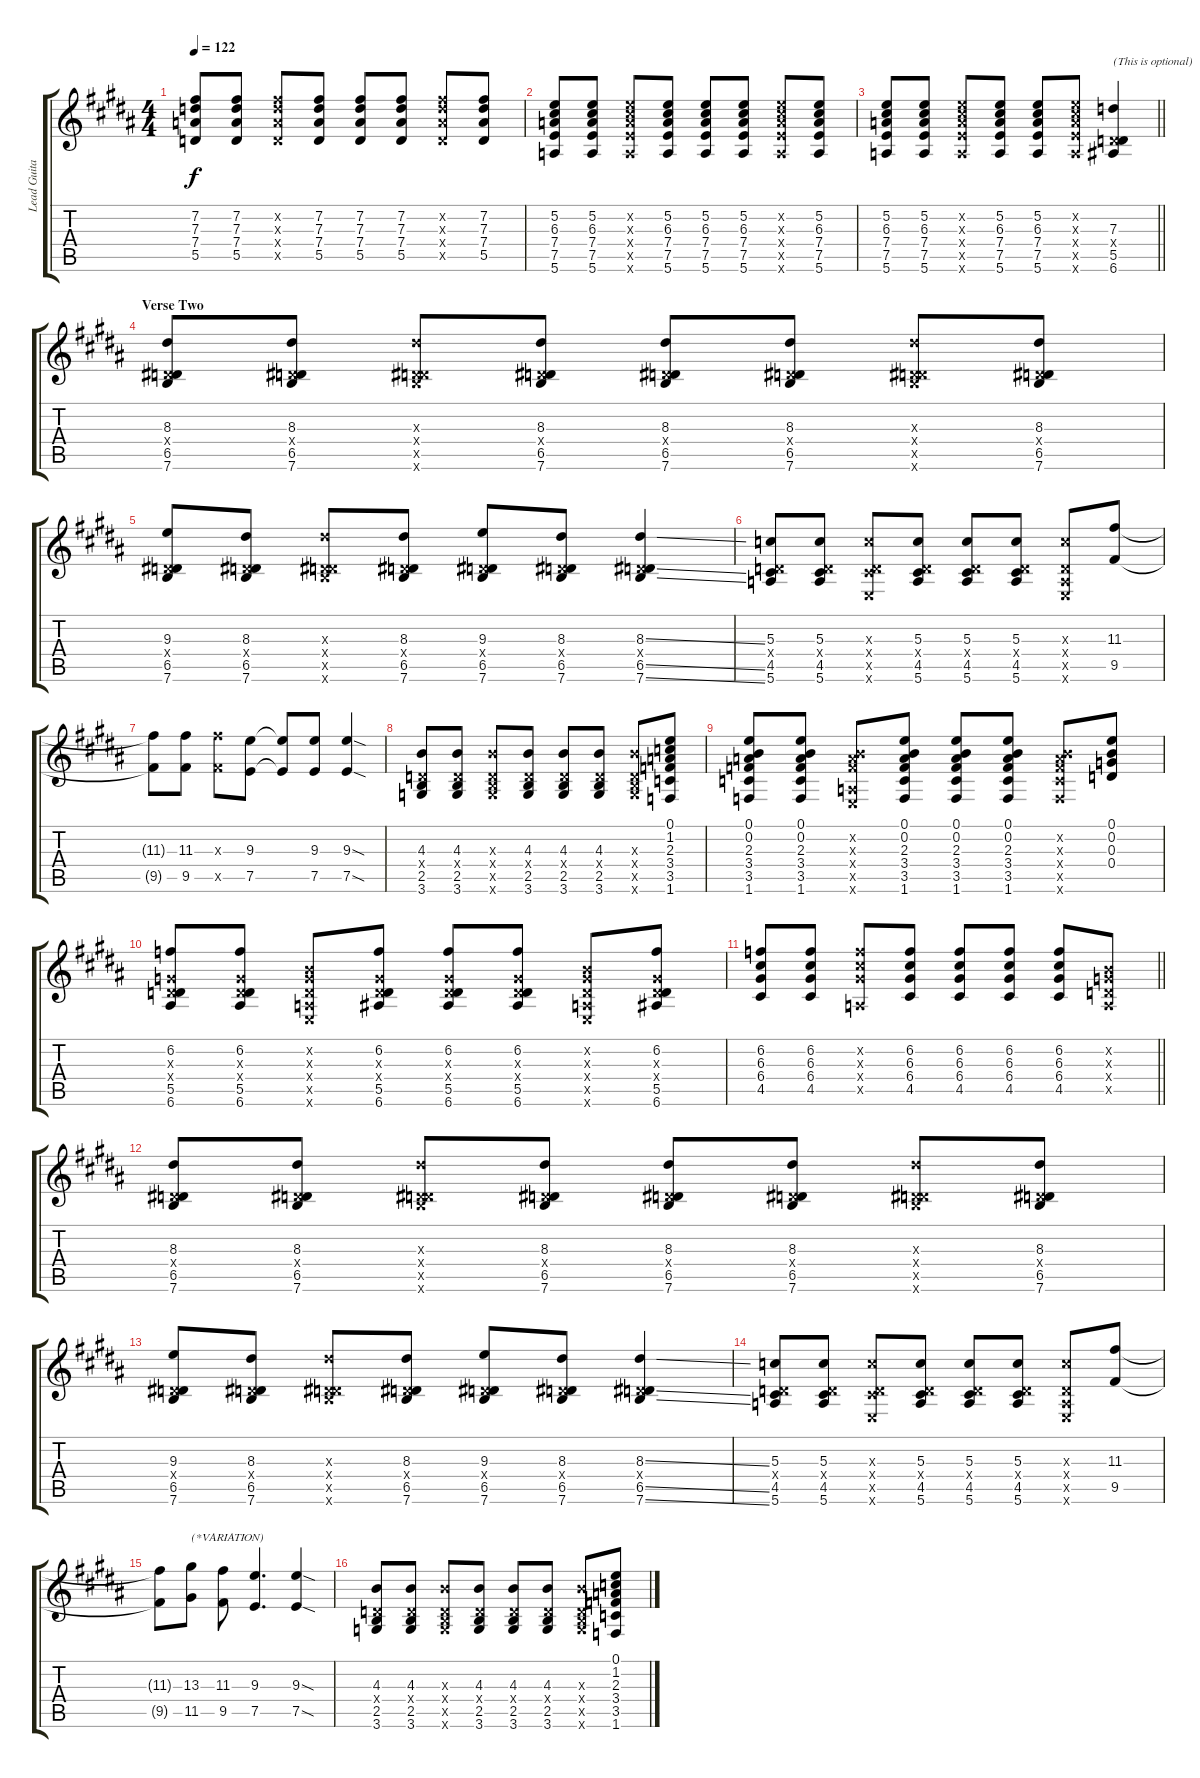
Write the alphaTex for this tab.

\track ("Lead Guitar" "Lead Guita") {instrument electricguitarclean}
\staff {score tabs}
\tuning (E4 B3 G3 D3 A2 E2) {hide}
\ts (4 4)
\tempo 122
\clef g2
\ks b
(7.2 7.3 7.4 5.5).8{dy f} (7.2 7.3 7.4 5.5).8 (7.2{x} 7.3{x} 7.4{x} 5.5{x}).8 (7.2 7.3 7.4 5.5).8 (7.2 7.3 7.4 5.5).8 (7.2 7.3 7.4 5.5).8 (7.2{x} 7.3{x} 7.4{x} 5.5{x}).8 (7.2 7.3 7.4 5.5).8 |
(5.2 6.3 7.4 7.5 5.6).8 (5.2 6.3 7.4 7.5 5.6).8 (5.2{x} 6.3{x} 7.4{x} 7.5{x} 5.6{x}).8 (5.2 6.3 7.4 7.5 5.6).8 (5.2 6.3 7.4 7.5 5.6).8 (5.2 6.3 7.4 7.5 5.6).8 (5.2{x} 6.3{x} 7.4{x} 7.5{x} 5.6{x}).8 (5.2 6.3 7.4 7.5 5.6).8 |
\barLineRight lightlight
(5.2 6.3 7.4 7.5 5.6).8 (5.2 6.3 7.4 7.5 5.6).8 (5.2{x} 6.3{x} 7.4{x} 7.5{x} 5.6{x}).8 (5.2 6.3 7.4 7.5 5.6).8 (5.2 6.3 7.4 7.5 5.6).8 (5.2{x} 6.3{x} 7.4{x} 7.5{x} 5.6{x}).8 (7.3 0.4{x} 5.5 6.6).4{txt "(This is optional)"} |
\section ("" "Verse Two")
(8.3 0.4{x} 6.5 7.6).8 (8.3 0.4{x} 6.5 7.6).8 (8.3{x} 0.4{x} 6.5{x} 7.6{x}).8 (8.3 0.4{x} 6.5 7.6).8 (8.3 0.4{x} 6.5 7.6).8 (8.3 0.4{x} 6.5 7.6).8 (8.3{x} 0.4{x} 6.5{x} 7.6{x}).8 (8.3 0.4{x} 6.5 7.6).8 |
(9.3 0.4{x} 6.5 7.6).8 (8.3 0.4{x} 6.5 7.6).8 (8.3{x} 0.4{x} 6.5{x} 7.6{x}).8 (8.3 0.4{x} 6.5 7.6).8 (9.3 0.4{x} 6.5 7.6).8 (8.3 0.4{x} 6.5 7.6).8 (8.3{ss} 0.4{x} 6.5{ss} 7.6{ss}).4 |
(5.3 0.4{x} 4.5 5.6).8 (5.3 0.4{x} 4.5 5.6).8 (5.3{x} 0.4{x} 4.5{x} 0.6{x}).8 (5.3 0.4{x} 4.5 5.6).8 (5.3 0.4{x} 4.5 5.6).8 (5.3 0.4{x} 4.5 5.6).8 (5.3{x} 0.4{x} 0.5{x} 0.6{x}).8 (11.3 9.5).8 |
(11.3{t} 9.5{t}).8 (11.3 9.5).8 (11.3{x} 9.5{x}).8 (9.3 7.5).8 (9.3{t} 7.5{t}).8 (9.3 7.5).8 (9.3{sod} 7.5{sod}).4 |
(4.3 0.4{x} 2.5 3.6).8 (4.3 0.4{x} 2.5 3.6).8 (4.3{x} 0.4{x} 2.5{x} 3.6{x}).8 (4.3 0.4{x} 2.5 3.6).8 (4.3 0.4{x} 2.5 3.6).8 (4.3 0.4{x} 2.5 3.6).8 (4.3{x} 0.4{x} 2.5{x} 3.6{x}).8 (0.1 1.2 2.3 3.4 3.5 1.6).8 |
(0.1 0.2 2.3 3.4 3.5 1.6).8 (0.1 0.2 2.3 3.4 3.5 1.6).8 (0.2{x} 2.3{x} 3.4{x} 0.5{x} 0.6{x}).8 (0.1 0.2 2.3 3.4 3.5 1.6).8 (0.1 0.2 2.3 3.4 3.5 1.6).8 (0.1 0.2 2.3 3.4 3.5 1.6).8 (0.2{x} 2.3{x} 3.4{x} 3.5{x} 1.6{x}).8 (0.1 0.2 0.3 0.4).8 |
(6.2 0.3{x} 0.4{x} 5.5 6.6).8 (6.2 0.3{x} 0.4{x} 5.5 6.6).8 (0.2{x} 0.3{x} 0.4{x} 0.5{x} 0.6{x}).8 (6.2 0.3{x} 0.4{x} 5.5 6.6).8 (6.2 0.3{x} 0.4{x} 5.5 6.6).8 (6.2 0.3{x} 0.4{x} 5.5 6.6).8 (0.2{x} 0.3{x} 0.4{x} 0.5{x} 0.6{x}).8 (6.2 0.3{x} 0.4{x} 5.5 6.6).8 |
\barLineRight lightlight
(6.2 6.3 6.4 4.5).8 (6.2 6.3 6.4 4.5).8 (6.2{x} 6.3{x} 6.4{x} 0.5{x}).8 (6.2 6.3 6.4 4.5).8 (6.2 6.3 6.4 4.5).8 (6.2 6.3 6.4 4.5).8 (6.2 6.3 6.4 4.5).8 (0.2{x} 0.3{x} 0.4{x} 0.5{x}).8 |
(8.3 0.4{x} 6.5 7.6).8 (8.3 0.4{x} 6.5 7.6).8 (8.3{x} 0.4{x} 6.5{x} 7.6{x}).8 (8.3 0.4{x} 6.5 7.6).8 (8.3 0.4{x} 6.5 7.6).8 (8.3 0.4{x} 6.5 7.6).8 (8.3{x} 0.4{x} 6.5{x} 7.6{x}).8 (8.3 0.4{x} 6.5 7.6).8 |
(9.3 0.4{x} 6.5 7.6).8 (8.3 0.4{x} 6.5 7.6).8 (8.3{x} 0.4{x} 6.5{x} 7.6{x}).8 (8.3 0.4{x} 6.5 7.6).8 (9.3 0.4{x} 6.5 7.6).8 (8.3 0.4{x} 6.5 7.6).8 (8.3{ss} 0.4{x} 6.5{ss} 7.6{ss}).4 |
(5.3 0.4{x} 4.5 5.6).8 (5.3 0.4{x} 4.5 5.6).8 (5.3{x} 0.4{x} 4.5{x} 0.6{x}).8 (5.3 0.4{x} 4.5 5.6).8 (5.3 0.4{x} 4.5 5.6).8 (5.3 0.4{x} 4.5 5.6).8 (5.3{x} 0.4{x} 0.5{x} 0.6{x}).8 (11.3 9.5).8 |
(11.3{t} 9.5{t}).8 (13.3 11.5).8{txt "(*VARIATION)"} (11.3 9.5).8 (9.3 7.5).4{d} (9.3{sod} 7.5{sod}).4 |
(4.3 0.4{x} 2.5 3.6).8 (4.3 0.4{x} 2.5 3.6).8 (4.3{x} 0.4{x} 2.5{x} 3.6{x}).8 (4.3 0.4{x} 2.5 3.6).8 (4.3 0.4{x} 2.5 3.6).8 (4.3 0.4{x} 2.5 3.6).8 (4.3{x} 0.4{x} 2.5{x} 3.6{x}).8 (0.1 1.2 2.3 3.4 3.5 1.6).8
